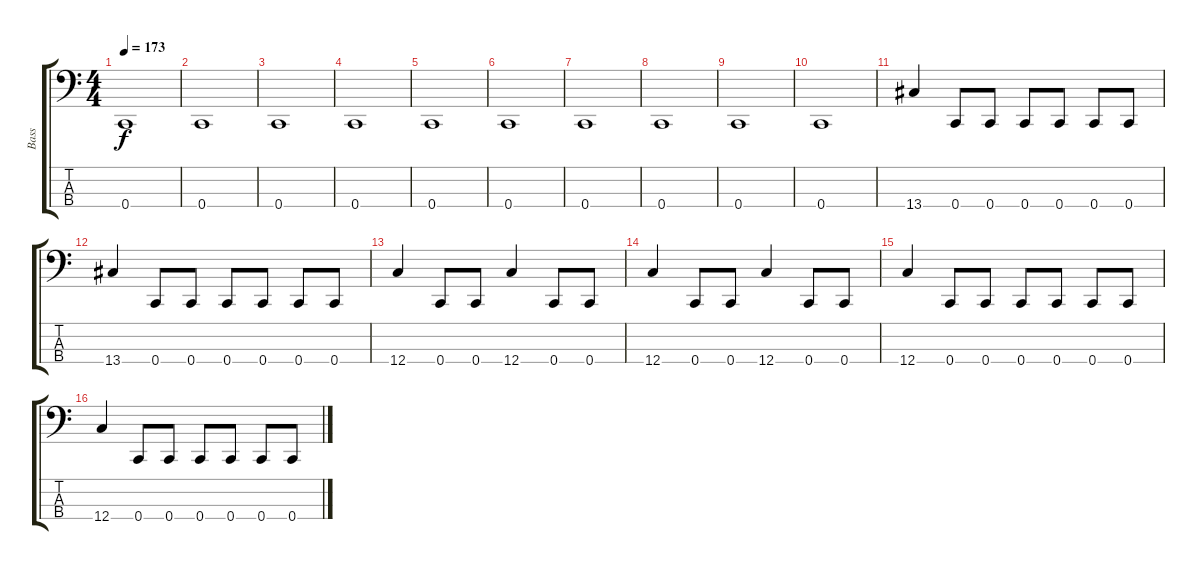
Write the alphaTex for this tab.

\track ("Bass" "Bass") {instrument electricbasspick}
\staff {score tabs}
\tuning (F2 C2 G1 C1) {hide}
\ts (4 4)
\tempo 173
\clef f4
\ks c
0.4.1{dy f} |
0.4.1 |
0.4.1 |
0.4.1 |
0.4.1 |
0.4.1 |
0.4.1 |
0.4.1 |
0.4.1 |
0.4.1 |
13.4.4 0.4.8 0.4.8 0.4.8 0.4.8 0.4.8 0.4.8 |
13.4.4 0.4.8 0.4.8 0.4.8 0.4.8 0.4.8 0.4.8 |
12.4.4 0.4.8 0.4.8 12.4.4 0.4.8 0.4.8 |
12.4.4 0.4.8 0.4.8 12.4.4 0.4.8 0.4.8 |
12.4.4 0.4.8 0.4.8 0.4.8 0.4.8 0.4.8 0.4.8 |
12.4.4 0.4.8 0.4.8 0.4.8 0.4.8 0.4.8 0.4.8
